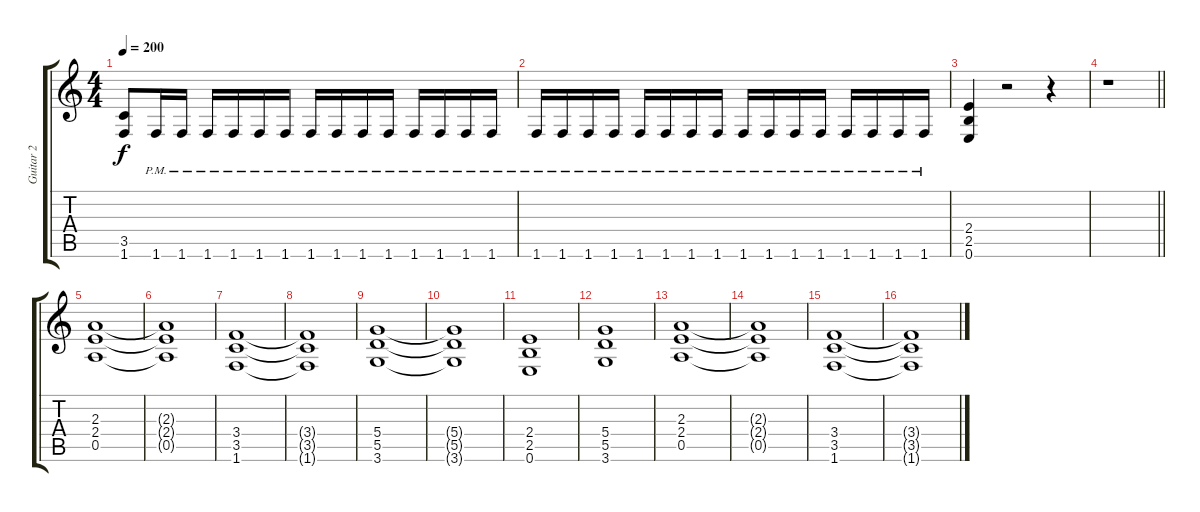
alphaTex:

\track ("Guitar 2" "Guitar 2") {instrument distortionguitar}
\staff {score tabs}
\tuning (E4 B3 G3 D3 A2 E2) {hide}
\ts (4 4)
\tempo 200
\clef g2
\ks c
(3.5 1.6).8{dy f} 1.6{pm}.16 1.6{pm}.16 1.6{pm}.16 1.6{pm}.16 1.6{pm}.16 1.6{pm}.16 1.6{pm}.16 1.6{pm}.16 1.6{pm}.16 1.6{pm}.16 1.6{pm}.16 1.6{pm}.16 1.6{pm}.16 1.6{pm}.16 |
1.6{pm}.16 1.6{pm}.16 1.6{pm}.16 1.6{pm}.16 1.6{pm}.16 1.6{pm}.16 1.6{pm}.16 1.6{pm}.16 1.6{pm}.16 1.6{pm}.16 1.6{pm}.16 1.6{pm}.16 1.6{pm}.16 1.6{pm}.16 1.6{pm}.16 1.6{pm}.16 |
(2.4 2.5 0.6).4 r.2 r.4 |
\barLineRight lightlight
r.1 |
\section ("" "")
(2.3 2.4 0.5).1 |
(2.3{t} 2.4{t} 0.5{t}).1 |
(3.4 3.5 1.6).1 |
(3.4{t} 3.5{t} 1.6{t}).1 |
(5.4 5.5 3.6).1 |
(5.4{t} 5.5{t} 3.6{t}).1 |
(2.4 2.5 0.6).1 |
(5.4 5.5 3.6).1 |
(2.3 2.4 0.5).1 |
(2.3{t} 2.4{t} 0.5{t}).1 |
(3.4 3.5 1.6).1 |
(3.4{t} 3.5{t} 1.6{t}).1
